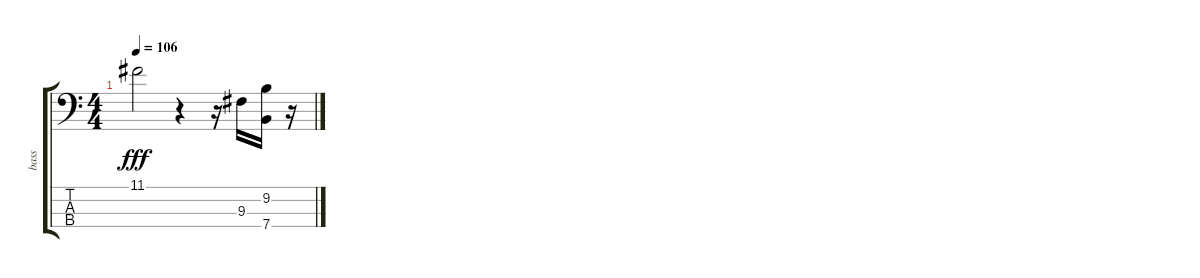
\track ("bass" "bass") {instrument acousticguitarnylon}
\staff {score tabs}
\tuning (G2 D2 A1 E1) {hide}
\ts (4 4)
\tempo 106
\clef f4
\ks c
11.1.2{dy fff} r.4 r.16 9.3.16 (9.2 7.4).16 r.16
